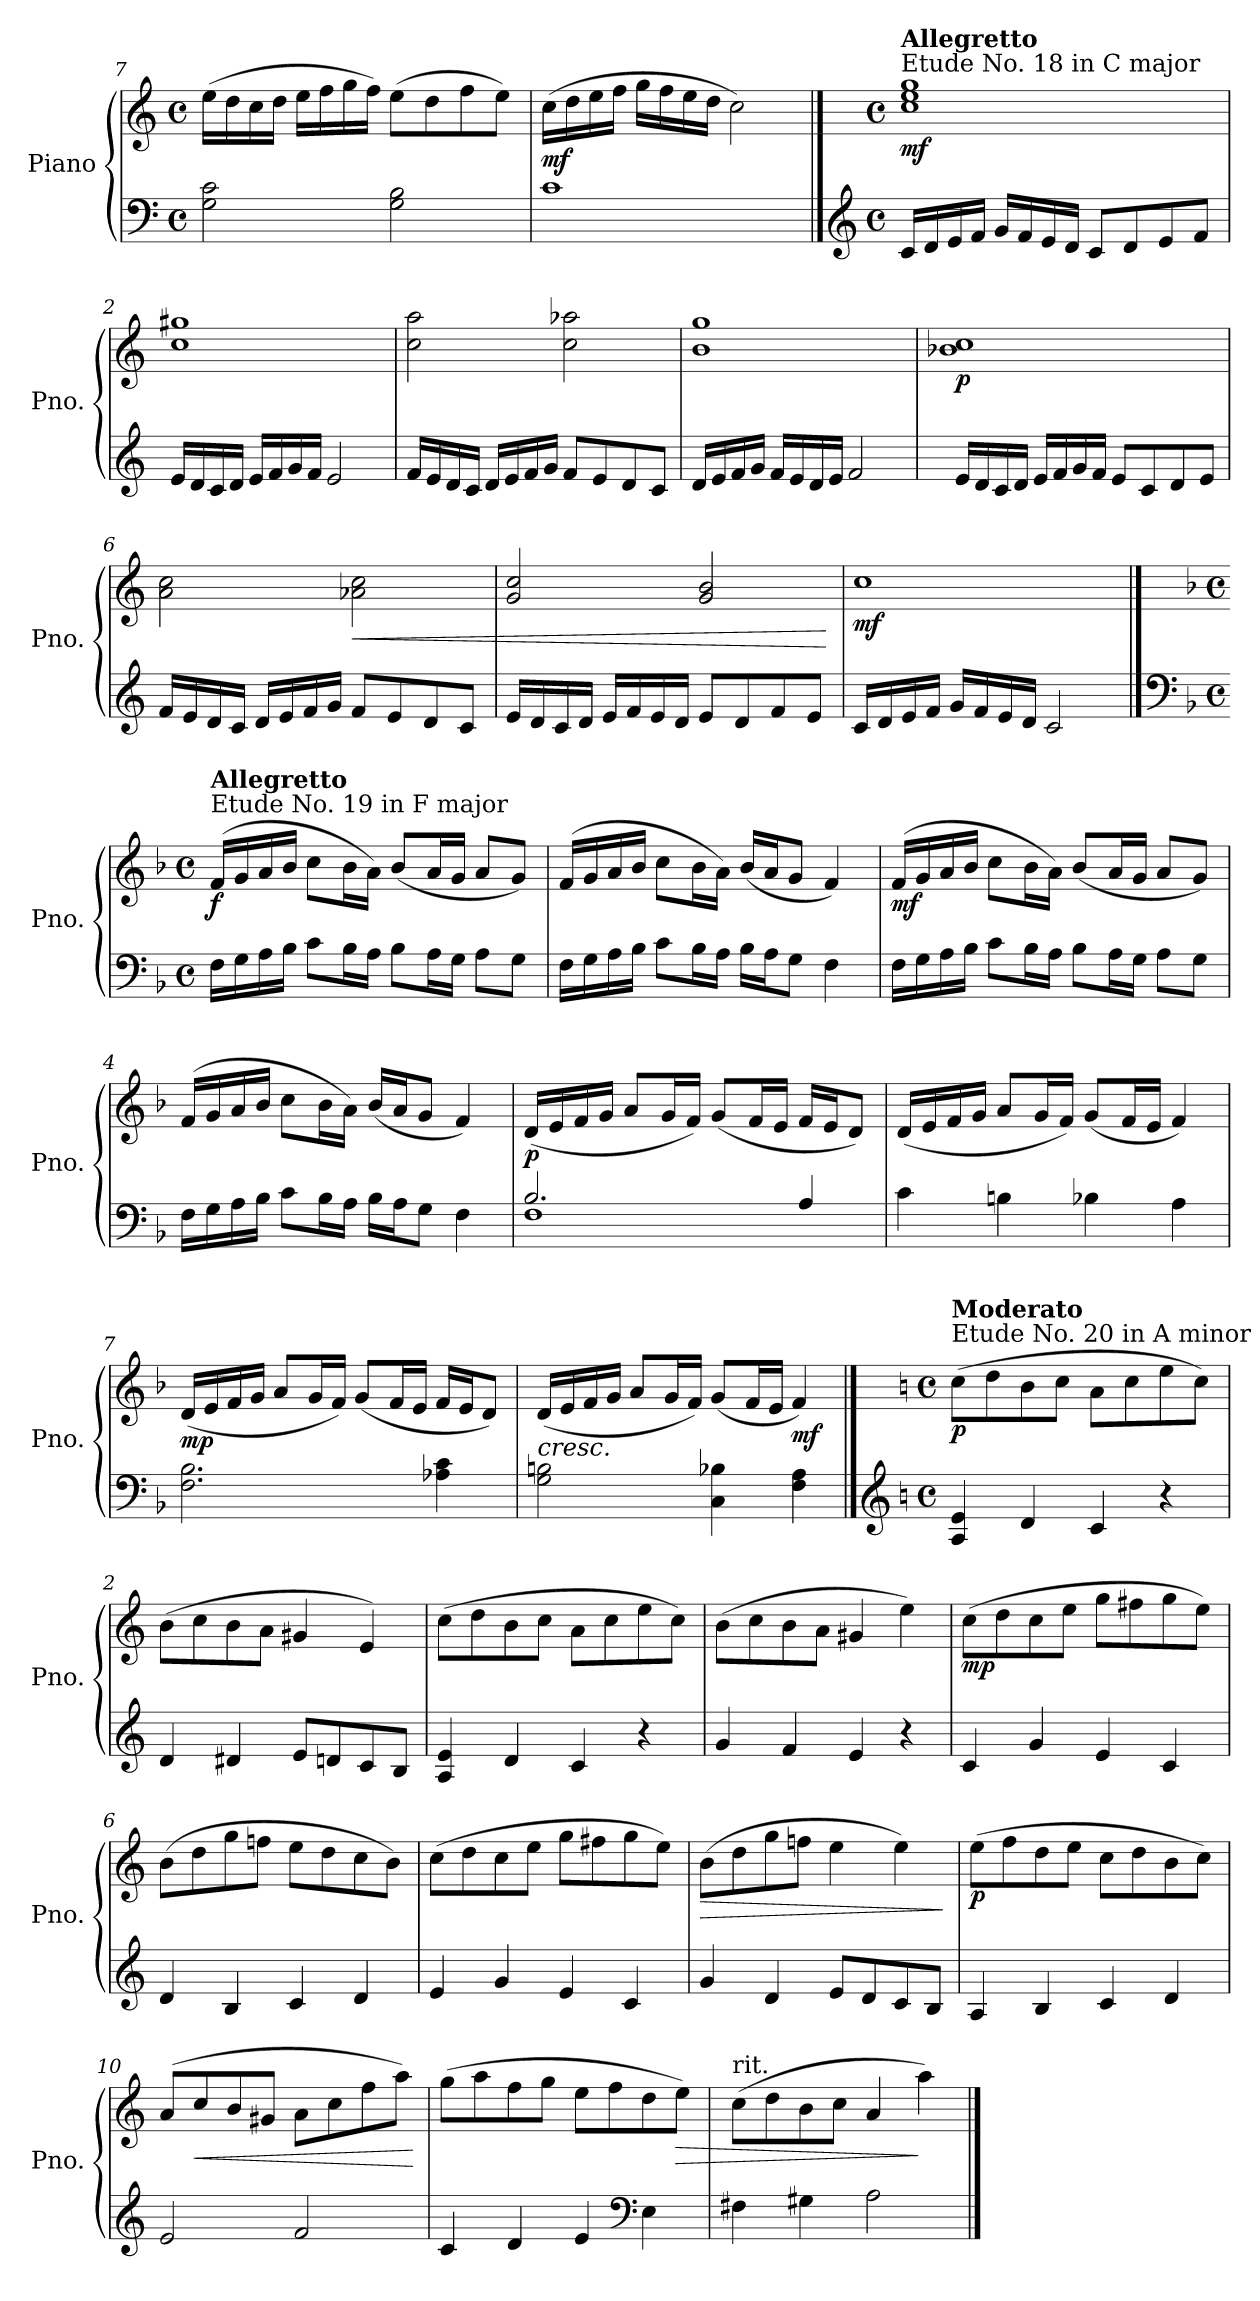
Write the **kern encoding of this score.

**kern	**kern	**dynam
*part1	*part1	*part1
*staff2	*staff1	*staff1/2
*I"Piano	*	*
*I'Pno.	*	*
*clefF4	*clefG2	*
*k[]	*k[]	*
*M4/4	*M4/4	*
*met(c)	*met(c)	*
=7	=7	=7
2G\<< 2c\<<	(16ee\LL	.
.	16dd\	.
.	16cc\	.
.	16dd\JJ	.
.	16ee\LL	.
.	16ff\	.
.	16gg\	.
.	16ff\JJ)	.
2G\<< 2B\<<	(8ee\L	.
.	8dd\	.
.	8ff\	.
.	8ee\J)	.
=8	=8	=8
!	!	!LO:DY:b
1c<	(16cc\LL	mf
.	16dd\	.
.	16ee\	.
.	16ff\JJ	.
.	16gg\LL	.
.	16ff\	.
.	16ee\	.
.	16dd\JJ	.
.	2cc\)	.
!!LO:LB:g=z
==1	==1	==1
*clefG2	*	*
*M4/4	*M4/4	*
*met(c)	*met(c)	*
!	!LO:TX:a:t=Etude No. 18 in C major	!
!	!LO:TX:a:B:t=Allegretto	!
!	!	!LO:DY:b
16c</LL	1cc 1ee 1gg	mf
16d</	.	.
16e</	.	.
16f</JJ	.	.
16g</LL	.	.
16f</	.	.
16e</	.	.
16d</JJ	.	.
8c</L	.	.
8d</	.	.
8e</	.	.
8f</J	.	.
=2	=2	=2
16e</LL	1cc 1gg#X	.
16d</	.	.
16c</	.	.
16d</JJ	.	.
16e</LL	.	.
16f</	.	.
16g</	.	.
16f</JJ	.	.
2e</	.	.
!!LO:LB:g=z
=3	=3	=3
16f</LL	2cc\ 2aa\	.
16e</	.	.
16d</	.	.
16c</JJ	.	.
16d</LL	.	.
16e</	.	.
16f</	.	.
16g</JJ	.	.
8f</L	2cc\ 2aa-X\	.
8e</	.	.
8d</	.	.
8c</J	.	.
=4	=4	=4
16d</LL	1b 1gg	.
16e</	.	.
16f</	.	.
16g</JJ	.	.
16f</LL	.	.
16e</	.	.
16d</	.	.
16e</JJ	.	.
2f</	.	.
=5	=5	=5
!	!	!LO:DY:b
16e</LL	1b-X 1cc	p
16d</	.	.
16c</	.	.
16d</JJ	.	.
16e</LL	.	.
16f</	.	.
16g</	.	.
16f</JJ	.	.
8e</L	.	.
8c</	.	.
8d</	.	.
8e</J	.	.
!!LO:LB:g=z
=6	=6	=6
16f</LL	2a\ 2cc\	.
16e</	.	.
16d</	.	.
16c</JJ	.	.
16d</LL	.	.
16e</	.	.
16f</	.	.
16g</JJ	.	.
!	!	!LO:HP:b
8f</L	2a-X\ 2cc\	<
8e</	.	.
8d</	.	.
8c</J	.	.
=7	=7	=7
16e</LL	2g/ 2cc/	.
16d</	.	.
16c</	.	.
16d</JJ	.	.
16e</LL	.	.
16f</	.	.
16e</	.	.
16d</JJ	.	.
8e</L	2g/ 2b/	.
8d</	.	.
8f</	.	.
8e</J	.	.
.	.	[
=8	=8	=8
!	!	!LO:DY:b
16c</LL	1cc	mf
16d</	.	.
16e</	.	.
16f</JJ	.	.
16g</LL	.	.
16f</	.	.
16e</	.	.
16d</JJ	.	.
2c</	.	.
!!LO:PB:g=z
==1	==1	==1
*clefF4	*	*
*k[b-]	*k[b-]	*
*M4/4	*M4/4	*
*met(c)	*met(c)	*
!	!LO:TX:a:t=Etude No. 19 in F major	!
!	!LO:TX:a:B:t=Allegretto	!
!	!	!LO:DY:b
16F<\LL	(16f/LL	f
16G<\	16g/	.
16A<\	16a/	.
16B-<\JJ	16b-/JJ	.
8c<\L	8cc\L	.
16B-<\L	16b-\L	.
16A<\JJ	16a\JJ)	.
8B-<\L	(8b-/L	.
16A<\L	16a/L	.
16G<\JJ	16g/JJ	.
8A<\L	8a/L	.
8G<\J	8g/J)	.
=2	=2	=2
16F<\LL	(16f/LL	.
16G<\	16g/	.
16A<\	16a/	.
16B-<\JJ	16b-/JJ	.
8c<\L	8cc\L	.
16B-<\L	16b-\L	.
16A<\JJ	16a\JJ)	.
16B-<\LL	(16b-/LL	.
16A<\J	16a/J	.
8G<\J	8g/J	.
4F<\	4f/)	.
=3	=3	=3
!	!	!LO:DY:b
16F<\LL	(16f/LL	mf
16G<\	16g/	.
16A<\	16a/	.
16B-<\JJ	16b-/JJ	.
8c<\L	8cc\L	.
16B-<\L	16b-\L	.
16A<\JJ	16a\JJ)	.
8B-<\L	(8b-/L	.
16A<\L	16a/L	.
16G<\JJ	16g/JJ	.
8A<\L	8a/L	.
8G<\J	8g/J)	.
=4	=4	=4
16F<\LL	(16f/LL	.
16G<\	16g/	.
16A<\	16a/	.
16B-<\JJ	16b-/JJ	.
8c<\L	8cc\L	.
16B-<\L	16b-\L	.
16A<\JJ	16a\JJ)	.
16B-<\LL	(16b-/LL	.
16A<\J	16a/J	.
8G<\J	8g/J	.
4F<\	4f/)	.
!!LO:LB:g=z
=5	=5	=5
*^	*	*
!	!	!	!LO:DY:b
2.B-/	1F<	(16d/LL	p
.	.	16e/	.
.	.	16f/	.
.	.	16g/JJ	.
.	.	8a/L	.
.	.	16g/L	.
.	.	16f/JJ)	.
.	.	(8g/L	.
.	.	16f/L	.
.	.	16e/JJ	.
4A/	.	16f/LL	.
.	.	16e/J	.
.	.	8d/J)	.
*v	*v	*	*
=6	=6	=6
4c<\	(16d/LL	.
.	16e/	.
.	16f/	.
.	16g/JJ	.
4Bn<\	8a/L	.
.	16g/L	.
.	16f/JJ)	.
4B-X<\	(8g/L	.
.	16f/L	.
.	16e/JJ	.
4A<\	4f/)	.
=7	=7	=7
!	!	!LO:DY:b
2.F\<< 2.B-\<<	(16d/LL	mp
.	16e/	.
.	16f/	.
.	16g/JJ	.
.	8a/L	.
.	16g/L	.
.	16f/JJ)	.
.	(8g/L	.
.	16f/L	.
.	16e/JJ	.
4A-X\<< 4c\<<	16f/LL	.
.	16e/J	.
.	8d/J)	.
=8	=8	=8
!	!	!LO:HP:b
2G\<< 2Bn\<<	(16d/LL	<
.	16e/	.
.	16f/	.
.	16g/JJ	.
.	8a/L	.
.	16g/L	.
.	16f/JJ)	.
4C\<< 4B-X\<<	(8g/L	.
.	16f/L	.
.	16e/JJ	.
!	!	!LO:DY:b
4F\<< 4A\<<	4f/)	mf
.	.	[
!!LO:LB:g=z
==1	==1	==1
*clefG2	*	*
*k[]	*k[]	*
*M4/4	*M4/4	*
*met(c)	*met(c)	*
!	!LO:TX:a:t=Etude No. 20 in A minor	!
!	!LO:TX:a:B:t=Moderato	!
!	!	!LO:DY:b
4A/<< 4e/<<	(8cc\L	p
.	8dd\	.
4d</	8b\	.
.	8cc\J	.
4c</	8a\L	.
.	8cc\	.
4r	8ee\	.
.	8cc\J)	.
=2	=2	=2
4d</	(8b\L	.
.	8cc\	.
4d#X</	8b\	.
.	8a\J	.
8e</L	4g#X/	.
8dn</	.	.
8c</	4e/)	.
8B</J	.	.
=3	=3	=3
4A/<< 4e/<<	(8cc\L	.
.	8dd\	.
4d</	8b\	.
.	8cc\J	.
4c</	8a\L	.
.	8cc\	.
4r	8ee\	.
.	8cc\J)	.
=4	=4	=4
4g</	(8b\L	.
.	8cc\	.
4f</	8b\	.
.	8a\J	.
4e</	4g#X/	.
4r	4ee\)	.
!!LO:LB:g=z
=5	=5	=5
!	!	!LO:DY:b
4c</	(8cc\L	mp
.	8dd\	.
4g</	8cc\	.
.	8ee\J	.
4e</	8gg\L	.
.	8ff#X\	.
4c</	8gg\	.
.	8ee\J)	.
=6	=6	=6
4d</	(8b\L	.
.	8dd\	.
4B</	8gg\	.
.	8ffn\J	.
4c</	8ee\L	.
.	8dd\	.
4d</	8cc\	.
.	8b\J)	.
=7	=7	=7
4e</	(8cc\L	.
.	8dd\	.
4g</	8cc\	.
.	8ee\J	.
4e</	8gg\L	.
.	8ff#X\	.
4c</	8gg\	.
.	8ee\J)	.
=8	=8	=8
!	!	!LO:HP:b
4g</	(8b\L	>
.	8dd\	.
4d</	8gg\	.
.	8ffn\J	.
8e</L	4ee\	.
8d</	.	.
8c</	4ee\)	.
8B</J	.	.
.	.	]
!!LO:LB:g=z
=9	=9	=9
!	!	!LO:DY:b
4A</	(8ee\L	p
.	8ff\	.
4B</	8dd\	.
.	8ee\J	.
4c</	8cc\L	.
.	8dd\	.
4d</	8b\	.
.	8cc\J)	.
=10	=10	=10
2e</	(8a/L	.
!	!	!LO:HP:b
.	8cc/	<
.	8b/	.
.	8g#X/J	.
2f</	8a\L	.
.	8cc\	.
.	8ff\	.
.	8aa\J)	.
.	.	[
=11	=11	=11
4c</	(8gg\L	.
.	8aa\	.
4d</	8ff\	.
.	8gg\J	.
4e</	8ee\L	.
.	8ff\	.
*clefF4	*	*
4E<\	8dd\	.
!	!	!LO:HP:b
.	8ee\J)	>
=12	=12	=12
!	!LO:TX:a:t=rit.	!
4F#X<\	(8cc\L	.
.	8dd\	.
4G#X<\	8b\	.
.	8cc\J	.
2A<\	4a/	.
.	4aa\)	]
==	==	==
*-	*-	*-
